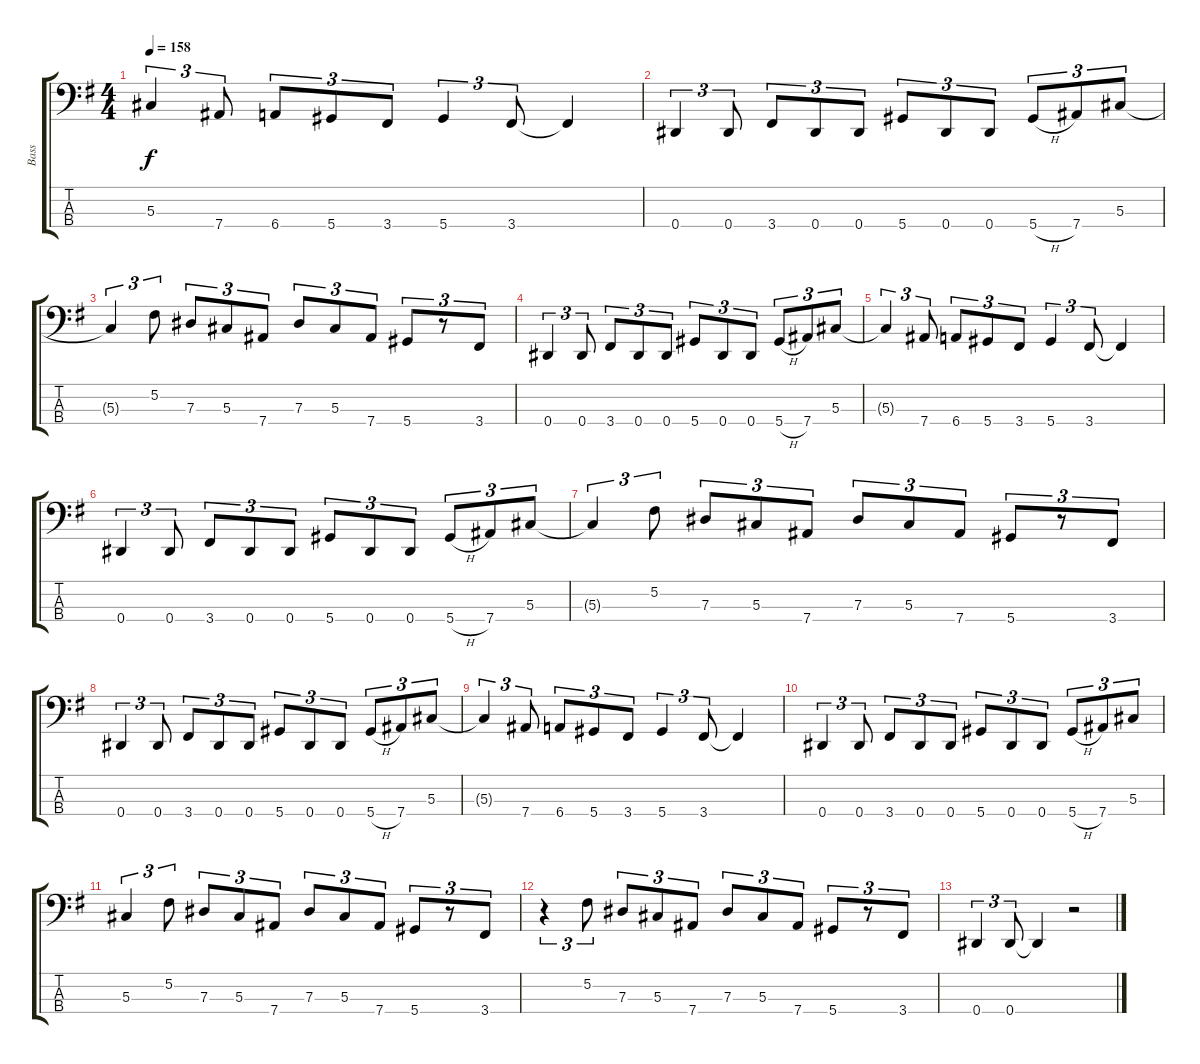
\track ("Bass" "Bass") {instrument electricbasspick}
\staff {score tabs}
\tuning (Gb2 Db2 Ab1 Eb1) {hide}
\ts (4 4)
\tempo 158
\clef f4
\ks g
5.3{t}.4{tu (3 2) dy f} 7.4.8{tu (3 2)} 6.4.8{tu (3 2)} 5.4.8{tu (3 2)} 3.4.8{tu (3 2)} 5.4.4{tu (3 2)} 3.4.8{tu (3 2)} 3.4{t}.4 |
0.4.4{tu (3 2)} 0.4.8{tu (3 2)} 3.4.8{tu (3 2)} 0.4.8{tu (3 2)} 0.4.8{tu (3 2)} 5.4.8{tu (3 2)} 0.4.8{tu (3 2)} 0.4.8{tu (3 2)} 5.4{h}.8{tu (3 2)} 7.4.8{tu (3 2)} 5.3.8{tu (3 2)} |
5.3{t}.4{tu (3 2)} 5.2.8{tu (3 2)} 7.3.8{tu (3 2)} 5.3.8{tu (3 2)} 7.4.8{tu (3 2)} 7.3.8{tu (3 2)} 5.3.8{tu (3 2)} 7.4.8{tu (3 2)} 5.4.8{tu (3 2)} r.8{tu (3 2)} 3.4.8{tu (3 2)} |
0.4.4{tu (3 2)} 0.4.8{tu (3 2)} 3.4.8{tu (3 2)} 0.4.8{tu (3 2)} 0.4.8{tu (3 2)} 5.4.8{tu (3 2)} 0.4.8{tu (3 2)} 0.4.8{tu (3 2)} 5.4{h}.8{tu (3 2)} 7.4.8{tu (3 2)} 5.3.8{tu (3 2)} |
5.3{t}.4{tu (3 2)} 7.4.8{tu (3 2)} 6.4.8{tu (3 2)} 5.4.8{tu (3 2)} 3.4.8{tu (3 2)} 5.4.4{tu (3 2)} 3.4.8{tu (3 2)} 3.4{t}.4 |
0.4.4{tu (3 2)} 0.4.8{tu (3 2)} 3.4.8{tu (3 2)} 0.4.8{tu (3 2)} 0.4.8{tu (3 2)} 5.4.8{tu (3 2)} 0.4.8{tu (3 2)} 0.4.8{tu (3 2)} 5.4{h}.8{tu (3 2)} 7.4.8{tu (3 2)} 5.3.8{tu (3 2)} |
5.3{t}.4{tu (3 2)} 5.2.8{tu (3 2)} 7.3.8{tu (3 2)} 5.3.8{tu (3 2)} 7.4.8{tu (3 2)} 7.3.8{tu (3 2)} 5.3.8{tu (3 2)} 7.4.8{tu (3 2)} 5.4.8{tu (3 2)} r.8{tu (3 2)} 3.4.8{tu (3 2)} |
0.4.4{tu (3 2)} 0.4.8{tu (3 2)} 3.4.8{tu (3 2)} 0.4.8{tu (3 2)} 0.4.8{tu (3 2)} 5.4.8{tu (3 2)} 0.4.8{tu (3 2)} 0.4.8{tu (3 2)} 5.4{h}.8{tu (3 2)} 7.4.8{tu (3 2)} 5.3.8{tu (3 2)} |
5.3{t}.4{tu (3 2)} 7.4.8{tu (3 2)} 6.4.8{tu (3 2)} 5.4.8{tu (3 2)} 3.4.8{tu (3 2)} 5.4.4{tu (3 2)} 3.4.8{tu (3 2)} 3.4{t}.4 |
0.4.4{tu (3 2)} 0.4.8{tu (3 2)} 3.4.8{tu (3 2)} 0.4.8{tu (3 2)} 0.4.8{tu (3 2)} 5.4.8{tu (3 2)} 0.4.8{tu (3 2)} 0.4.8{tu (3 2)} 5.4{h}.8{tu (3 2)} 7.4.8{tu (3 2)} 5.3.8{tu (3 2)} |
5.3.4{tu (3 2)} 5.2.8{tu (3 2)} 7.3.8{tu (3 2)} 5.3.8{tu (3 2)} 7.4.8{tu (3 2)} 7.3.8{tu (3 2)} 5.3.8{tu (3 2)} 7.4.8{tu (3 2)} 5.4.8{tu (3 2)} r.8{tu (3 2)} 3.4.8{tu (3 2)} |
r.4{tu (3 2)} 5.2.8{tu (3 2)} 7.3.8{tu (3 2)} 5.3.8{tu (3 2)} 7.4.8{tu (3 2)} 7.3.8{tu (3 2)} 5.3.8{tu (3 2)} 7.4.8{tu (3 2)} 5.4.8{tu (3 2)} r.8{tu (3 2)} 3.4.8{tu (3 2)} |
0.4.4{tu (3 2)} 0.4.8{tu (3 2)} 0.4{t}.4 r.2
